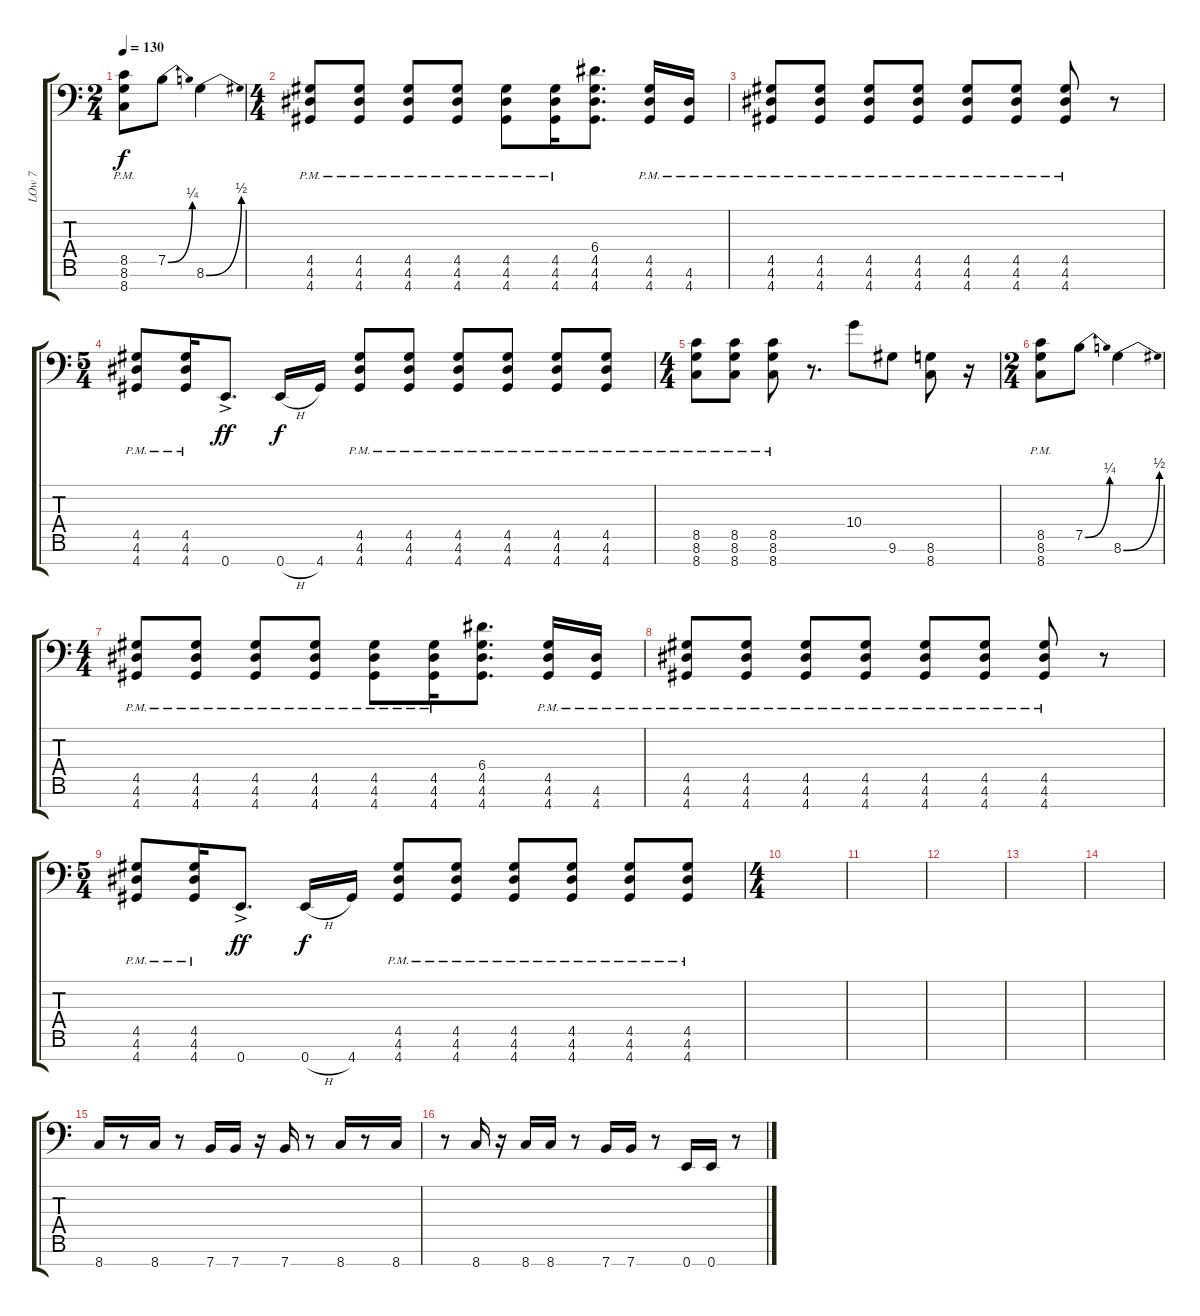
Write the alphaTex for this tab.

\track ("LOw 7" "LOw 7") {instrument distortionguitar}
\staff {score tabs}
\tuning (B3 G3 D3 A2 E2 B1 E1) {hide}
\ts (2 4)
\tempo 130
\clef f4
\ks c
(8.5{pm} 8.6{pm} 8.7{pm}).8{dy f} 7.5{be (bend 0 0 60 1)}.8 8.6{be (bend 0 0 60 2)}.4 |
\ts (4 4)
(4.5{pm} 4.6{pm} 4.7{pm}).8 (4.5{pm} 4.6{pm} 4.7{pm}).8 (4.5{pm} 4.6{pm} 4.7{pm}).8 (4.5{pm} 4.6{pm} 4.7{pm}).8 (4.5{pm} 4.6{pm} 4.7{pm}).8 (4.5{pm} 4.6{pm} 4.7{pm}).16 (6.4 4.5 4.6 4.7).8{d} (4.5{pm} 4.6{pm} 4.7{pm}).16 (4.6{pm} 4.7{pm}).16 |
(4.5{pm} 4.6{pm} 4.7{pm}).8 (4.5{pm} 4.6{pm} 4.7{pm}).8 (4.5{pm} 4.6{pm} 4.7{pm}).8 (4.5{pm} 4.6{pm} 4.7{pm}).8 (4.5{pm} 4.6{pm} 4.7{pm}).8 (4.5{pm} 4.6{pm} 4.7{pm}).8 (4.5{pm} 4.6{pm} 4.7{pm}).8 r.8 |
\ts (5 4)
(4.5{pm} 4.6{pm} 4.7{pm}).8 (4.5{pm} 4.6{pm} 4.7{pm}).16 0.7{ac}.8{d dy ff} 0.7{h}.16{dy f} 4.7.16 (4.5{pm} 4.6{pm} 4.7{pm}).8 (4.5{pm} 4.6{pm} 4.7{pm}).8 (4.5{pm} 4.6{pm} 4.7{pm}).8 (4.5{pm} 4.6{pm} 4.7{pm}).8 (4.5{pm} 4.6{pm} 4.7{pm}).8 (4.5{pm} 4.6{pm} 4.7{pm}).8 |
\ts (4 4)
(8.5{pm} 8.6{pm} 8.7{pm}).8 (8.5{pm} 8.6{pm} 8.7{pm}).8 (8.5{pm} 8.6{pm} 8.7{pm}).8 r.8{d} 10.4.8 9.6.8 (8.6 8.7).8 r.16 |
\ts (2 4)
(8.5{pm} 8.6{pm} 8.7{pm}).8 7.5{be (bend 0 0 60 1)}.8 8.6{be (bend 0 0 60 2)}.4 |
\ts (4 4)
(4.5{pm} 4.6{pm} 4.7{pm}).8 (4.5{pm} 4.6{pm} 4.7{pm}).8 (4.5{pm} 4.6{pm} 4.7{pm}).8 (4.5{pm} 4.6{pm} 4.7{pm}).8 (4.5{pm} 4.6{pm} 4.7{pm}).8 (4.5{pm} 4.6{pm} 4.7{pm}).16 (6.4 4.5 4.6 4.7).8{d} (4.5{pm} 4.6{pm} 4.7{pm}).16 (4.6{pm} 4.7{pm}).16 |
(4.5{pm} 4.6{pm} 4.7{pm}).8 (4.5{pm} 4.6{pm} 4.7{pm}).8 (4.5{pm} 4.6{pm} 4.7{pm}).8 (4.5{pm} 4.6{pm} 4.7{pm}).8 (4.5{pm} 4.6{pm} 4.7{pm}).8 (4.5{pm} 4.6{pm} 4.7{pm}).8 (4.5{pm} 4.6{pm} 4.7{pm}).8 r.8 |
\ts (5 4)
(4.5{pm} 4.6{pm} 4.7{pm}).8 (4.5{pm} 4.6{pm} 4.7{pm}).16 0.7{ac}.8{d dy ff} 0.7{h}.16{dy f} 4.7.16 (4.5{pm} 4.6{pm} 4.7{pm}).8 (4.5{pm} 4.6{pm} 4.7{pm}).8 (4.5{pm} 4.6{pm} 4.7{pm}).8 (4.5{pm} 4.6{pm} 4.7{pm}).8 (4.5{pm} 4.6{pm} 4.7{pm}).8 (4.5{pm} 4.6{pm} 4.7{pm}).8 |
\ts (4 4)
|
|
|
|
|
8.7.16 r.8 8.7.16 r.8 7.7.16 7.7.16 r.16 7.7.16 r.8 8.7.16 r.8 8.7.16 |
r.8 8.7.16 r.16 8.7.16 8.7.16 r.8 7.7.16 7.7.16 r.8 0.7.16 0.7.16 r.8
